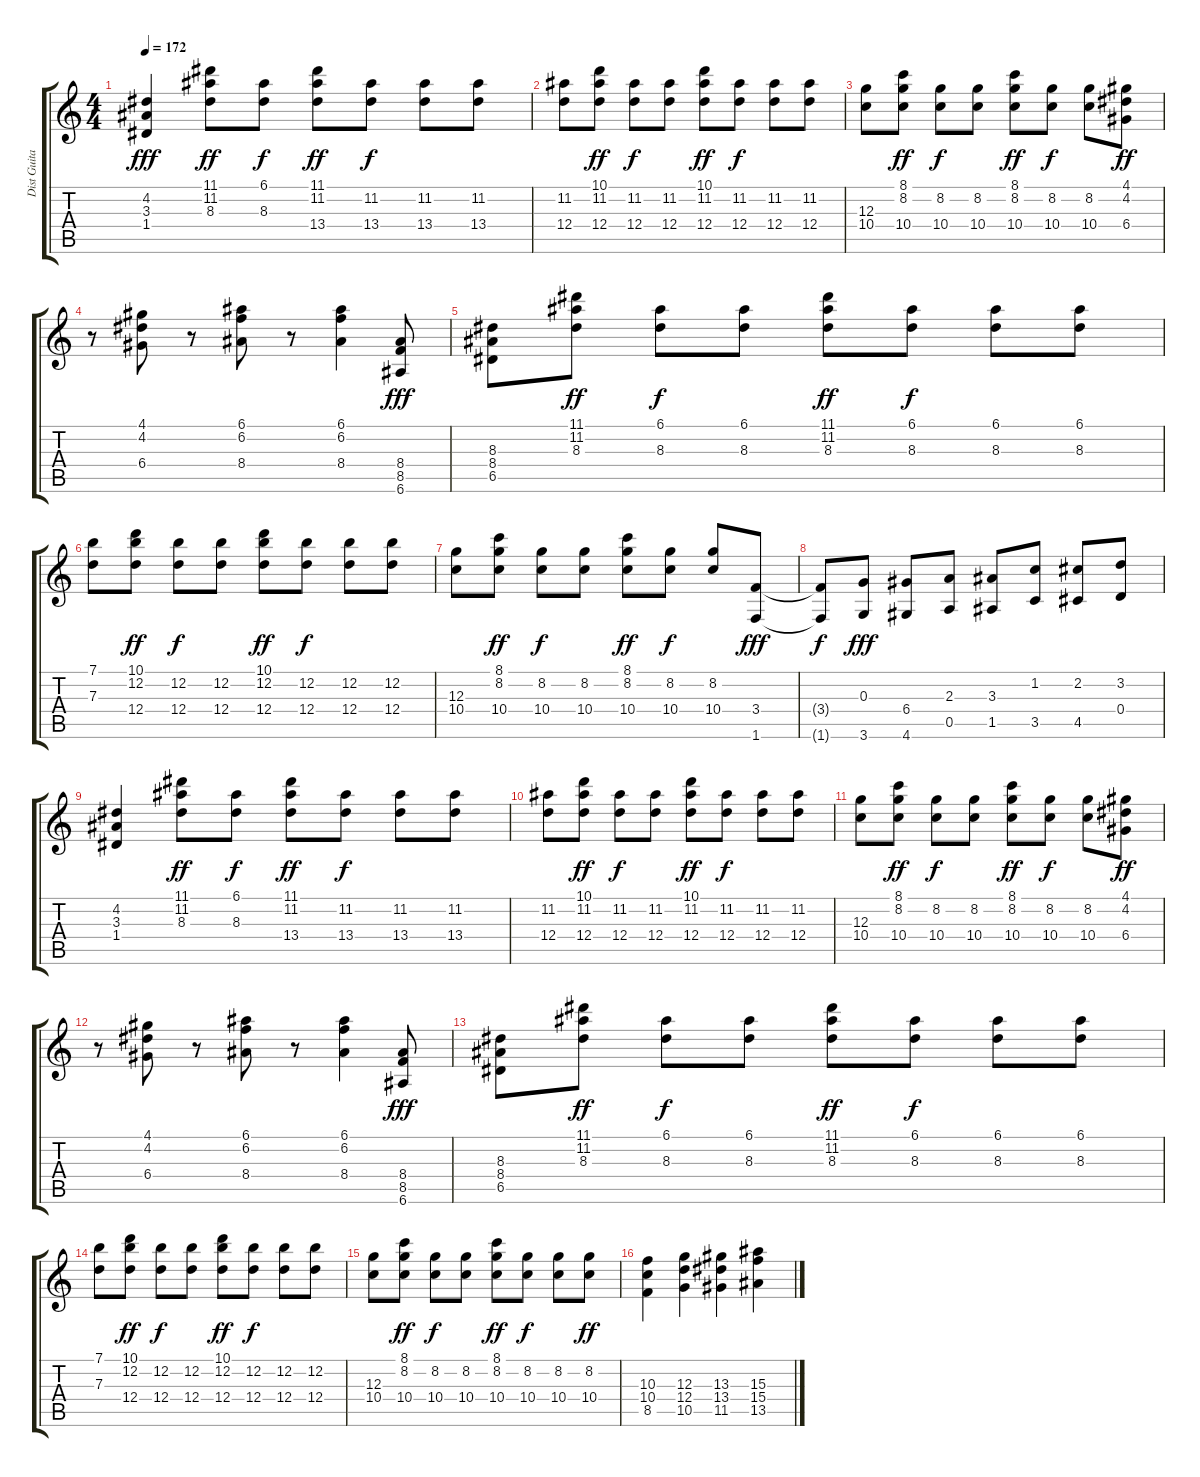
\track ("Dist Guitar" "Dist Guita") {instrument distortionguitar}
\staff {score tabs}
\tuning (E4 B3 G3 D3 A2 E2) {hide}
\ts (4 4)
\tempo 172
\clef g2
\ks c
(4.2 3.3 1.4).4{dy fff} (11.1 11.2 8.3).8{dy ff} (6.1 8.3).8{dy f} (11.1 11.2 13.4).8{dy ff} (11.2 13.4).8{dy f} (11.2 13.4).8 (11.2 13.4).8 |
(11.2 12.4).8 (10.1 11.2 12.4).8{dy ff} (11.2 12.4).8{dy f} (11.2 12.4).8 (10.1 11.2 12.4).8{dy ff} (11.2 12.4).8{dy f} (11.2 12.4).8 (11.2 12.4).8 |
(12.3 10.4).8 (8.1 8.2 10.4).8{dy ff} (8.2 10.4).8{dy f} (8.2 10.4).8 (8.1 8.2 10.4).8{dy ff} (8.2 10.4).8{dy f} (8.2 10.4).8 (4.1 4.2 6.4).8{dy ff} |
r.8 (4.1 4.2 6.4).8 r.8 (6.1 6.2 8.4).8 r.8 (6.1 6.2 8.4).4 (8.4 8.5 6.6).8{dy fff} |
(8.3 8.4 6.5).8 (11.1 11.2 8.3).8{dy ff} (6.1 8.3).8{dy f} (6.1 8.3).8 (11.1 11.2 8.3).8{dy ff} (6.1 8.3).8{dy f} (6.1 8.3).8 (6.1 8.3).8 |
(7.1 7.3).8 (10.1 12.2 12.4).8{dy ff} (12.2 12.4).8{dy f} (12.2 12.4).8 (10.1 12.2 12.4).8{dy ff} (12.2 12.4).8{dy f} (12.2 12.4).8 (12.2 12.4).8 |
(12.3 10.4).8 (8.1 8.2 10.4).8{dy ff} (8.2 10.4).8{dy f} (8.2 10.4).8 (8.1 8.2 10.4).8{dy ff} (8.2 10.4).8{dy f} (8.2 10.4).8 (3.4 1.6).8{dy fff} |
(3.4{t} 1.6{t}).8{dy f} (0.3 3.6).8{dy fff} (6.4 4.6).8 (2.3 0.5).8 (3.3 1.5).8 (1.2 3.5).8 (2.2 4.5).8 (3.2 0.4).8 |
(4.2 3.3 1.4).4 (11.1 11.2 8.3).8{dy ff} (6.1 8.3).8{dy f} (11.1 11.2 13.4).8{dy ff} (11.2 13.4).8{dy f} (11.2 13.4).8 (11.2 13.4).8 |
(11.2 12.4).8 (10.1 11.2 12.4).8{dy ff} (11.2 12.4).8{dy f} (11.2 12.4).8 (10.1 11.2 12.4).8{dy ff} (11.2 12.4).8{dy f} (11.2 12.4).8 (11.2 12.4).8 |
(12.3 10.4).8 (8.1 8.2 10.4).8{dy ff} (8.2 10.4).8{dy f} (8.2 10.4).8 (8.1 8.2 10.4).8{dy ff} (8.2 10.4).8{dy f} (8.2 10.4).8 (4.1 4.2 6.4).8{dy ff} |
r.8 (4.1 4.2 6.4).8 r.8 (6.1 6.2 8.4).8 r.8 (6.1 6.2 8.4).4 (8.4 8.5 6.6).8{dy fff} |
(8.3 8.4 6.5).8 (11.1 11.2 8.3).8{dy ff} (6.1 8.3).8{dy f} (6.1 8.3).8 (11.1 11.2 8.3).8{dy ff} (6.1 8.3).8{dy f} (6.1 8.3).8 (6.1 8.3).8 |
(7.1 7.3).8 (10.1 12.2 12.4).8{dy ff} (12.2 12.4).8{dy f} (12.2 12.4).8 (10.1 12.2 12.4).8{dy ff} (12.2 12.4).8{dy f} (12.2 12.4).8 (12.2 12.4).8 |
(12.3 10.4).8 (8.1 8.2 10.4).8{dy ff} (8.2 10.4).8{dy f} (8.2 10.4).8 (8.1 8.2 10.4).8{dy ff} (8.2 10.4).8{dy f} (8.2 10.4).8 (8.2 10.4).8{dy ff} |
(10.3 10.4 8.5).4 (12.3 12.4 10.5).4 (13.3 13.4 11.5).4 (15.3 15.4 13.5).4
